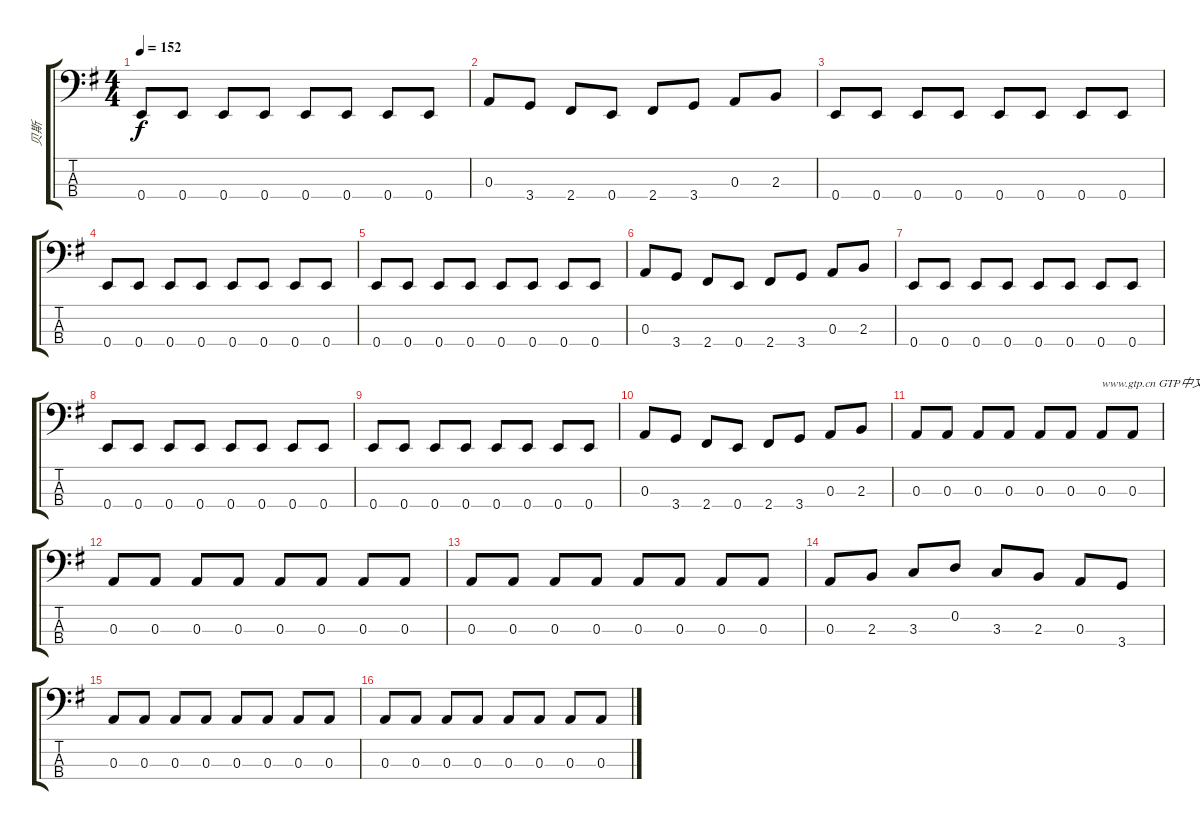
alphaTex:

\track ("贝斯" "贝斯") {instrument electricbasspick}
\staff {score tabs}
\tuning (G2 D2 A1 E1) {hide}
\ts (4 4)
\tempo 152
\clef f4
\ks g
0.4.8{dy f} 0.4.8 0.4.8 0.4.8 0.4.8 0.4.8 0.4.8 0.4.8 |
0.3.8 3.4.8 2.4.8 0.4.8 2.4.8 3.4.8 0.3.8 2.3.8 |
0.4.8 0.4.8 0.4.8 0.4.8 0.4.8 0.4.8 0.4.8 0.4.8 |
0.4.8 0.4.8 0.4.8 0.4.8 0.4.8 0.4.8 0.4.8 0.4.8 |
0.4.8 0.4.8 0.4.8 0.4.8 0.4.8 0.4.8 0.4.8 0.4.8 |
0.3.8 3.4.8 2.4.8 0.4.8 2.4.8 3.4.8 0.3.8 2.3.8 |
0.4.8 0.4.8 0.4.8 0.4.8 0.4.8 0.4.8 0.4.8 0.4.8 |
0.4.8 0.4.8 0.4.8 0.4.8 0.4.8 0.4.8 0.4.8 0.4.8 |
0.4.8 0.4.8 0.4.8 0.4.8 0.4.8 0.4.8 0.4.8 0.4.8 |
0.3.8 3.4.8 2.4.8 0.4.8 2.4.8 3.4.8 0.3.8 2.3.8 |
0.3.8 0.3.8 0.3.8 0.3.8 0.3.8 0.3.8 0.3.8{txt "www.gtp.cn GTP中文网为您提供优秀的谱子"} 0.3.8 |
0.3.8 0.3.8 0.3.8 0.3.8 0.3.8 0.3.8 0.3.8 0.3.8 |
0.3.8 0.3.8 0.3.8 0.3.8 0.3.8 0.3.8 0.3.8 0.3.8 |
0.3.8 2.3.8 3.3.8 0.2.8 3.3.8 2.3.8 0.3.8 3.4.8 |
0.3.8 0.3.8 0.3.8 0.3.8 0.3.8 0.3.8 0.3.8 0.3.8 |
0.3.8 0.3.8 0.3.8 0.3.8 0.3.8 0.3.8 0.3.8 0.3.8
